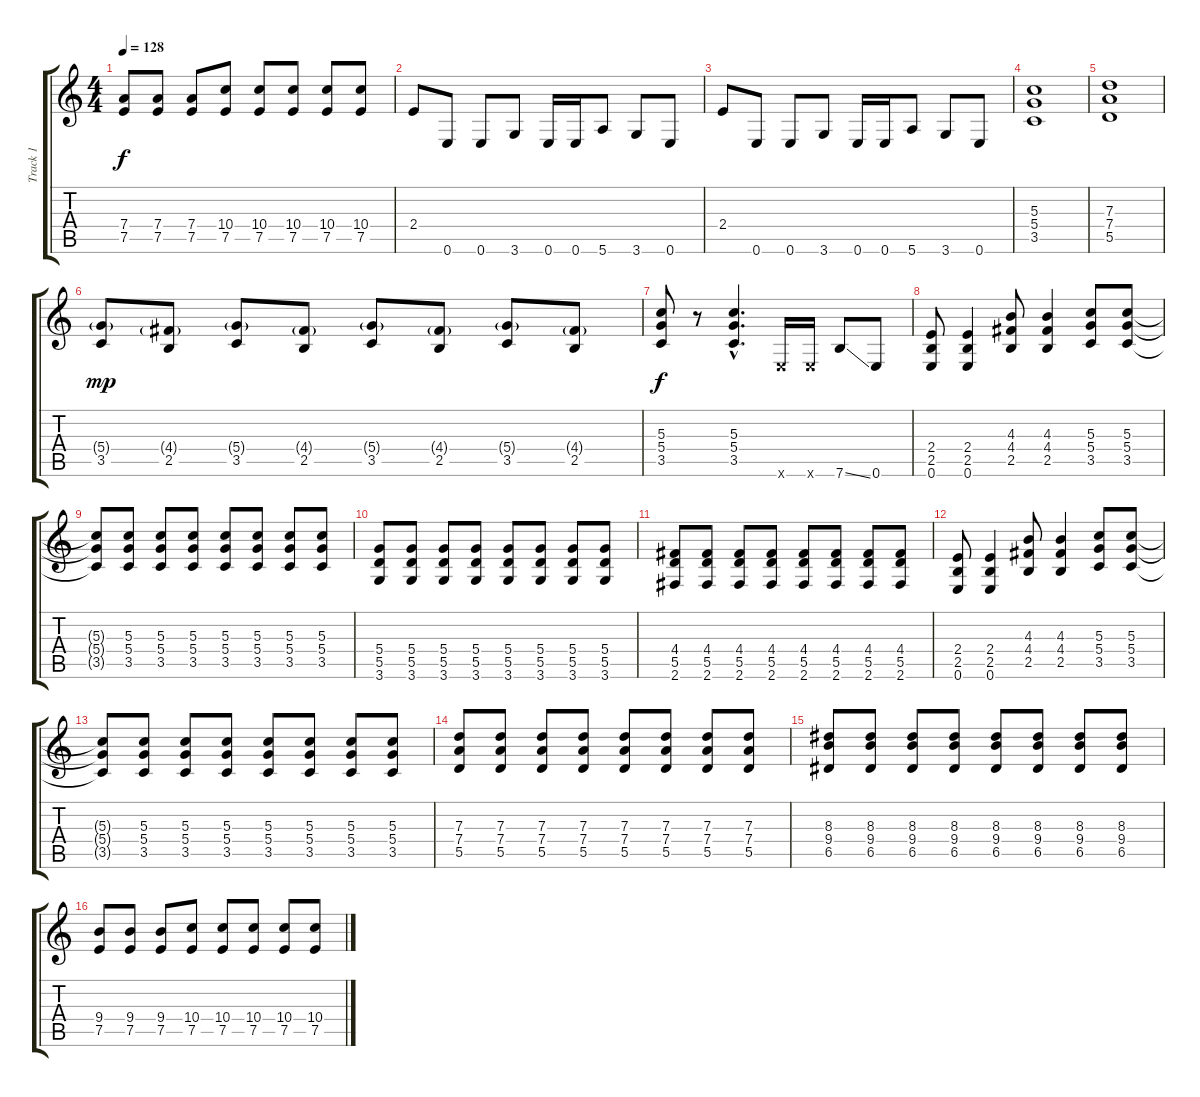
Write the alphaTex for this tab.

\track ("Track 1" "Track 1") {instrument distortionguitar}
\staff {score tabs}
\tuning (E4 B3 G3 D3 A2 E2) {hide}
\ts (4 4)
\tempo 128
\clef g2
\ks c
(7.4 7.5).8{dy f} (7.4 7.5).8 (7.4 7.5).8 (10.4 7.5).8 (10.4 7.5).8 (10.4 7.5).8 (10.4 7.5).8 (10.4 7.5).8 |
2.4.8 0.6.8 0.6.8 3.6.8 0.6.16 0.6.16 5.6.8 3.6.8 0.6.8 |
2.4.8 0.6.8 0.6.8 3.6.8 0.6.16 0.6.16 5.6.8 3.6.8 0.6.8 |
(5.3 5.4 3.5).1 |
(7.3 7.4 5.5).1 |
(5.4{g} 3.5).8{dy mp} (4.4{g} 2.5).8 (5.4{g} 3.5).8 (4.4{g} 2.5).8 (5.4{g} 3.5).8 (4.4{g} 2.5).8 (5.4{g} 3.5).8 (4.4{g} 2.5).8 |
(5.3 5.4 3.5).8{dy f} r.8 (5.3{hac} 5.4{hac} 3.5{hac}).4{d} 0.6{x}.16 0.6{x}.16 7.6{ss}.8 0.6.8 |
(2.4 2.5 0.6).8 (2.4 2.5 0.6).4 (4.3 4.4 2.5).8 (4.3 4.4 2.5).4 (5.3 5.4 3.5).8 (5.3 5.4 3.5).8 |
(5.3{t} 5.4{t} 3.5{t}).8 (5.3 5.4 3.5).8 (5.3 5.4 3.5).8 (5.3 5.4 3.5).8 (5.3 5.4 3.5).8 (5.3 5.4 3.5).8 (5.3 5.4 3.5).8 (5.3 5.4 3.5).8 |
(5.4 5.5 3.6).8 (5.4 5.5 3.6).8 (5.4 5.5 3.6).8 (5.4 5.5 3.6).8 (5.4 5.5 3.6).8 (5.4 5.5 3.6).8 (5.4 5.5 3.6).8 (5.4 5.5 3.6).8 |
(4.4 5.5 2.6).8 (4.4 5.5 2.6).8 (4.4 5.5 2.6).8 (4.4 5.5 2.6).8 (4.4 5.5 2.6).8 (4.4 5.5 2.6).8 (4.4 5.5 2.6).8 (4.4 5.5 2.6).8 |
(2.4 2.5 0.6).8 (2.4 2.5 0.6).4 (4.3 4.4 2.5).8 (4.3 4.4 2.5).4 (5.3 5.4 3.5).8 (5.3 5.4 3.5).8 |
(5.3{t} 5.4{t} 3.5{t}).8 (5.3 5.4 3.5).8 (5.3 5.4 3.5).8 (5.3 5.4 3.5).8 (5.3 5.4 3.5).8 (5.3 5.4 3.5).8 (5.3 5.4 3.5).8 (5.3 5.4 3.5).8 |
(7.3 7.4 5.5).8 (7.3 7.4 5.5).8 (7.3 7.4 5.5).8 (7.3 7.4 5.5).8 (7.3 7.4 5.5).8 (7.3 7.4 5.5).8 (7.3 7.4 5.5).8 (7.3 7.4 5.5).8 |
(8.3 9.4 6.5).8 (8.3 9.4 6.5).8 (8.3 9.4 6.5).8 (8.3 9.4 6.5).8 (8.3 9.4 6.5).8 (8.3 9.4 6.5).8 (8.3 9.4 6.5).8 (8.3 9.4 6.5).8 |
(9.4 7.5).8 (9.4 7.5).8 (9.4 7.5).8 (10.4 7.5).8 (10.4 7.5).8 (10.4 7.5).8 (10.4 7.5).8 (10.4 7.5).8
